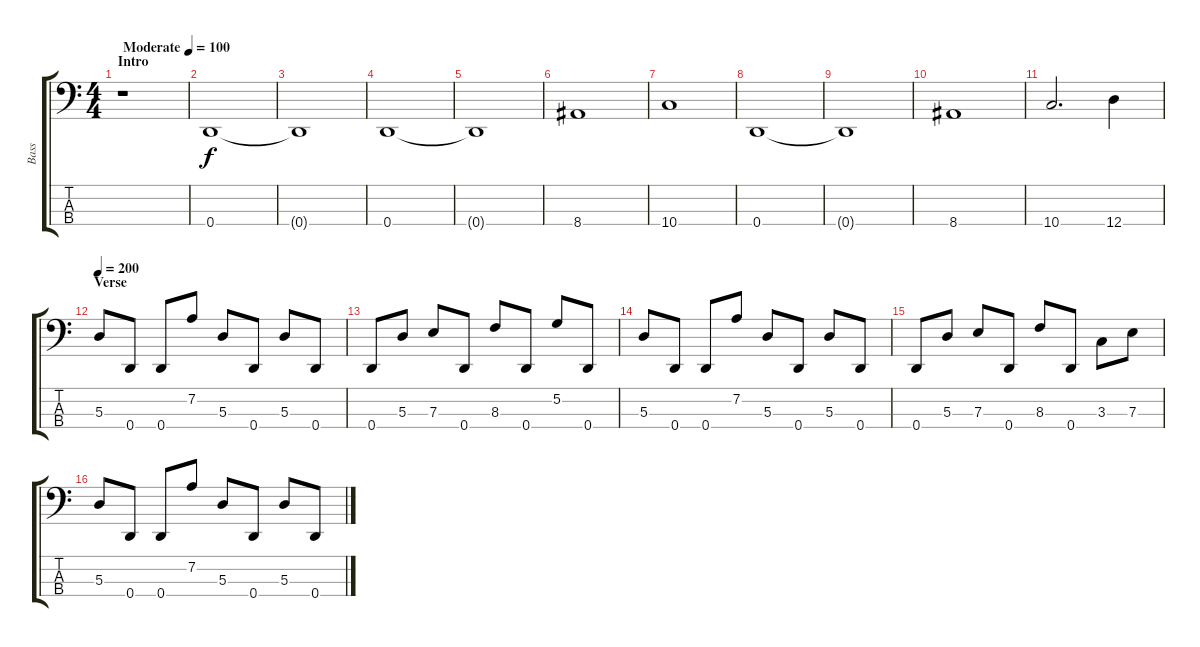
\track ("Bass" "Bass") {instrument electricbasspick}
\staff {score tabs}
\tuning (G2 D2 A1 D1) {hide}
\ts (4 4)
\section ("" "Intro")
\tempo (100 "Moderate")
\clef f4
\ks c
r.1{dy f instrument electricbasspick} |
0.4.1 |
0.4{t}.1 |
0.4.1 |
0.4{t}.1 |
8.4.1 |
10.4.1 |
0.4.1 |
0.4{t}.1 |
8.4.1 |
10.4.2{d} 12.4.4 |
\section ("" "Verse")
\tempo 200
5.3.8 0.4.8 0.4.8 7.2.8 5.3.8 0.4.8 5.3.8 0.4.8 |
0.4.8 5.3.8 7.3.8 0.4.8 8.3.8 0.4.8 5.2.8 0.4.8 |
5.3.8 0.4.8 0.4.8 7.2.8 5.3.8 0.4.8 5.3.8 0.4.8 |
0.4.8 5.3.8 7.3.8 0.4.8 8.3.8 0.4.8 3.3.8 7.3.8 |
5.3.8 0.4.8 0.4.8 7.2.8 5.3.8 0.4.8 5.3.8 0.4.8
